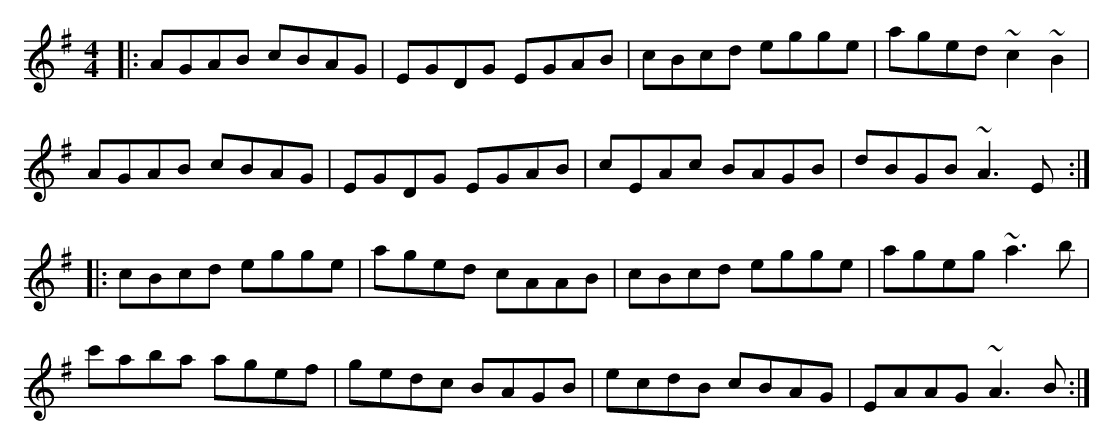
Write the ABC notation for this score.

X:1
M:4/4
K:Ador
|:AGAB cBAG|EGDG EGAB|cBcd egge|aged ~c2~B2|
AGAB cBAG|EGDG EGAB|cEAc BAGB|dBGB ~A3E:|
|:cBcd egge|aged cAAB|cBcd egge|ageg ~a3b|
c'aba agef|gedc BAGB|ecdB cBAG|EAAG ~A3B:|
